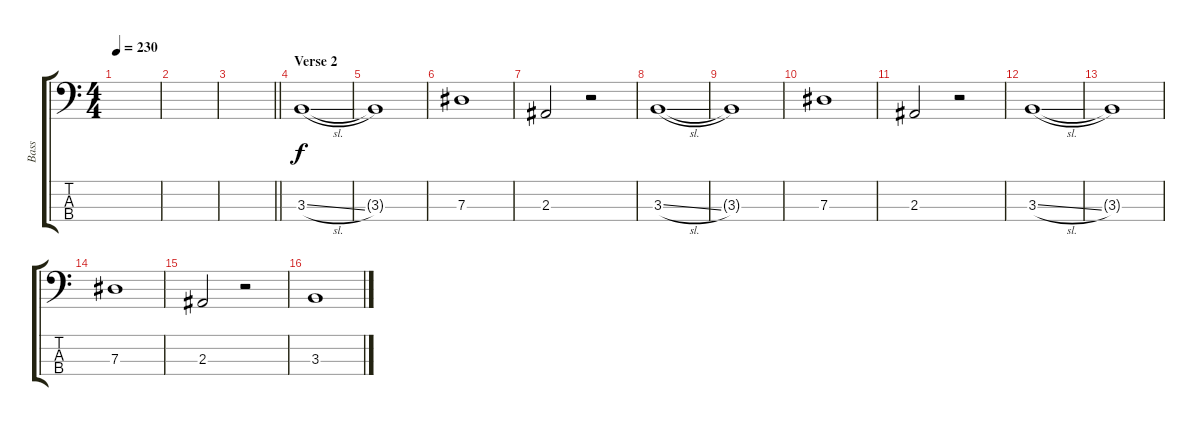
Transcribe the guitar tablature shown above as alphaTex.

\track ("Bass" "Bass") {instrument electricbasspick}
\staff {score tabs}
\tuning (Gb2 Db2 Ab1 Eb1) {hide}
\ts (4 4)
\tempo 230
\clef f4
\ks c
|
|
\barLineRight lightlight
|
\section ("" "Verse 2")
3.3{sl}.1 |
3.3{t}.1 |
7.3.1 |
2.3.2 r.2 |
3.3{sl}.1 |
3.3{t}.1 |
7.3.1 |
2.3.2 r.2 |
3.3{sl}.1 |
3.3{t}.1 |
7.3.1 |
2.3.2 r.2 |
3.3{sl}.1
